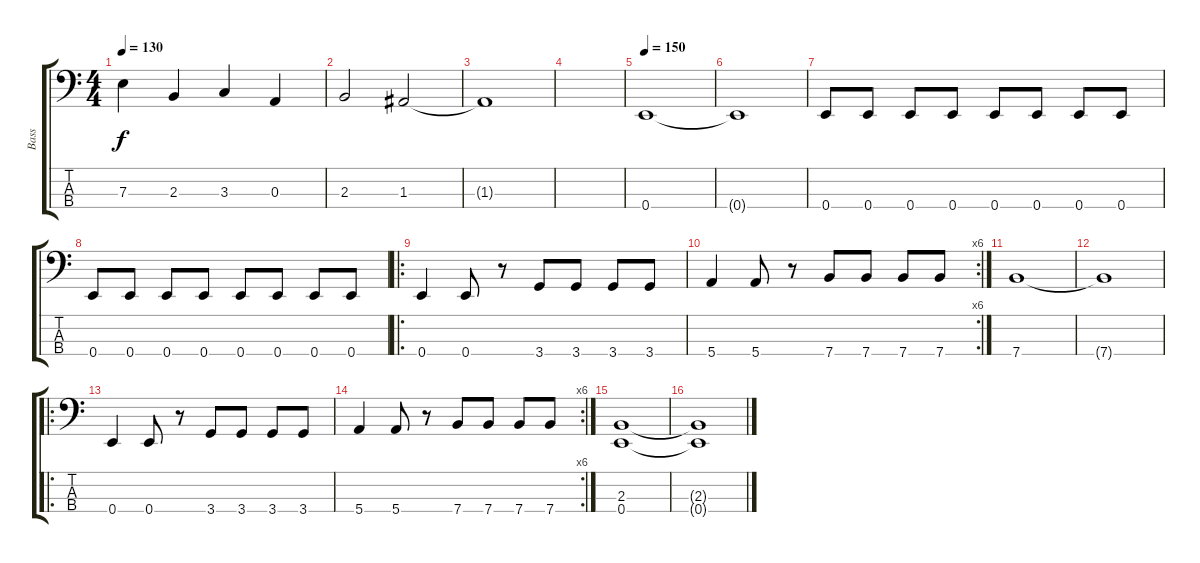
\track ("Bass" "Bass") {instrument electricbassfinger}
\staff {score tabs}
\tuning (G2 D2 A1 E1) {hide}
\ts (4 4)
\tempo 130
\clef f4
\ks c
7.3.4{dy f instrument electricbassfinger} 2.3.4 3.3.4 0.3.4 |
2.3.2 1.3.2 |
1.3{t}.1 |
|
\tempo 150
0.4.1 |
0.4{t}.1 |
0.4.8 0.4.8 0.4.8 0.4.8 0.4.8 0.4.8 0.4.8 0.4.8 |
0.4.8 0.4.8 0.4.8 0.4.8 0.4.8 0.4.8 0.4.8 0.4.8 |
\ro
0.4.4 0.4.8 r.8 3.4.8 3.4.8 3.4.8 3.4.8 |
\rc 6
5.4.4 5.4.8 r.8 7.4.8 7.4.8 7.4.8 7.4.8 |
7.4.1 |
7.4{t}.1 |
\ro
0.4.4 0.4.8 r.8 3.4.8 3.4.8 3.4.8 3.4.8 |
\rc 6
5.4.4 5.4.8 r.8 7.4.8 7.4.8 7.4.8 7.4.8 |
(2.3 0.4).1 |
(2.3{t} 0.4{t}).1
